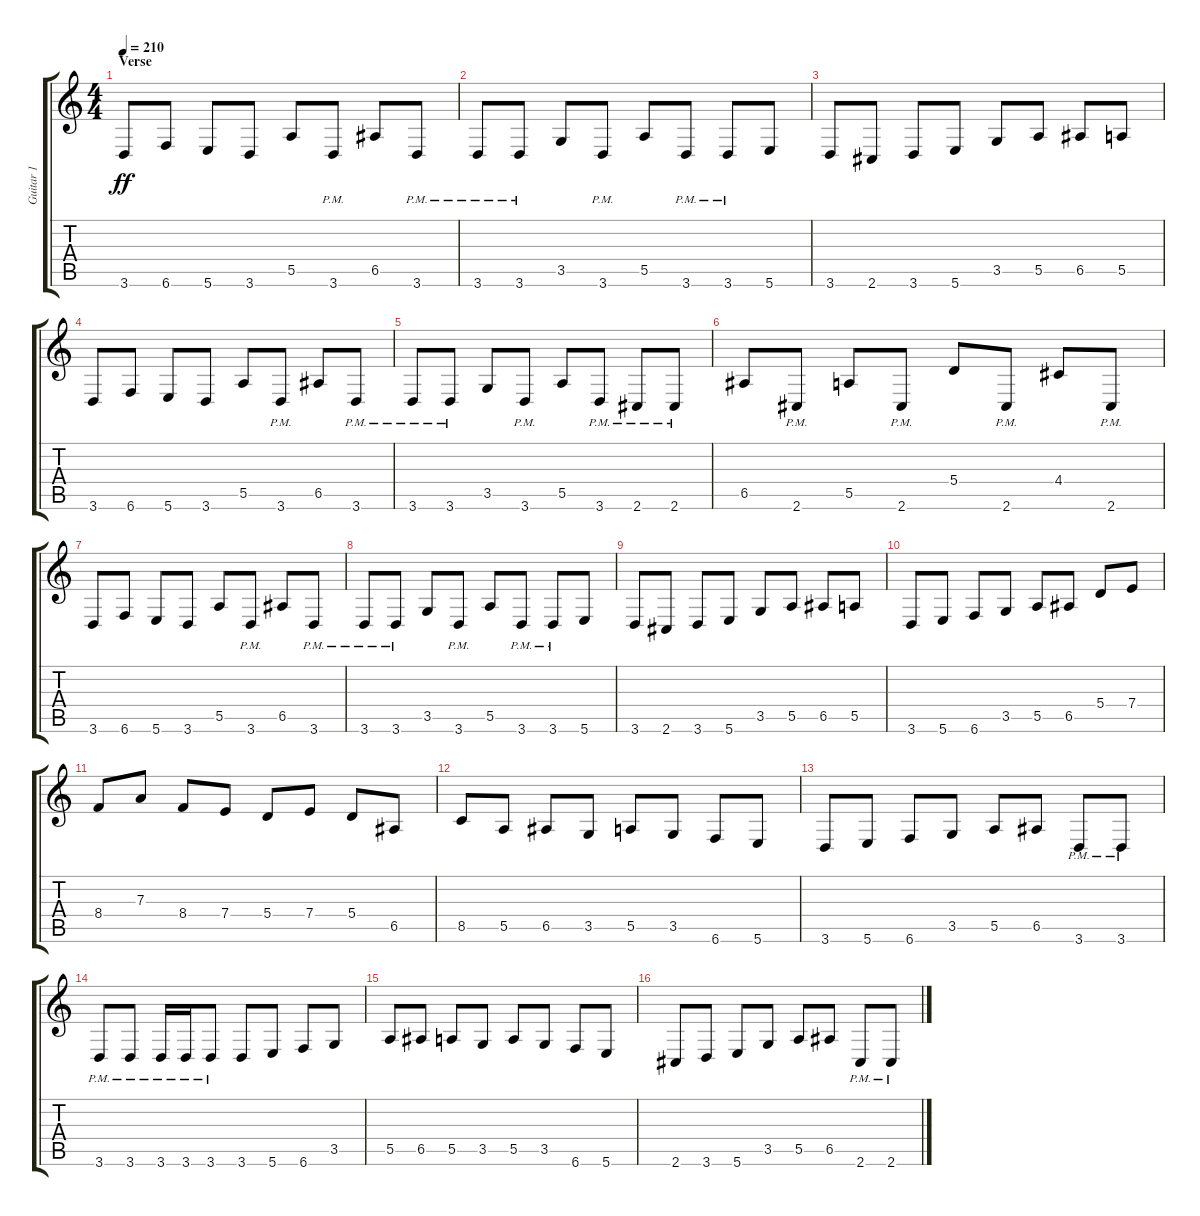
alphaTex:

\track ("Guitar 1" "Guitar 1") {instrument distortionguitar}
\staff {score tabs}
\tuning (B3 Gb3 D3 A2 E2 B1) {hide}
\ts (4 4)
\section ("" "Verse")
\tempo 210
\clef g2
\ks c
3.6.8{dy ff} 6.6.8 5.6.8 3.6.8 5.5.8 3.6{pm}.8 6.5.8 3.6{pm}.8 |
3.6{pm}.8 3.6{pm}.8 3.5.8 3.6{pm}.8 5.5.8 3.6{pm}.8 3.6{pm}.8 5.6.8 |
3.6.8 2.6.8 3.6.8 5.6.8 3.5.8 5.5.8 6.5.8 5.5.8 |
3.6.8 6.6.8 5.6.8 3.6.8 5.5.8 3.6{pm}.8 6.5.8 3.6{pm}.8 |
3.6{pm}.8 3.6{pm}.8 3.5.8 3.6{pm}.8 5.5.8 3.6{pm}.8 2.6{pm}.8 2.6{pm}.8 |
6.5.8 2.6{pm}.8 5.5.8 2.6{pm}.8 5.4.8 2.6{pm}.8 4.4.8 2.6{pm}.8 |
3.6.8 6.6.8 5.6.8 3.6.8 5.5.8 3.6{pm}.8 6.5.8 3.6{pm}.8 |
3.6{pm}.8 3.6{pm}.8 3.5.8 3.6{pm}.8 5.5.8 3.6{pm}.8 3.6{pm}.8 5.6.8 |
3.6.8 2.6.8 3.6.8 5.6.8 3.5.8 5.5.8 6.5.8 5.5.8 |
3.6.8 5.6.8 6.6.8 3.5.8 5.5.8 6.5.8 5.4.8 7.4.8 |
8.4.8 7.3.8 8.4.8 7.4.8 5.4.8 7.4.8 5.4.8 6.5.8 |
8.5.8 5.5.8 6.5.8 3.5.8 5.5.8 3.5.8 6.6.8 5.6.8 |
3.6.8 5.6.8 6.6.8 3.5.8 5.5.8 6.5.8 3.6{pm}.8 3.6{pm}.8 |
3.6{pm}.8 3.6{pm}.8 3.6{pm}.16 3.6{pm}.16 3.6{pm}.8 3.6.8 5.6.8 6.6.8 3.5.8 |
5.5.8 6.5.8 5.5.8 3.5.8 5.5.8 3.5.8 6.6.8 5.6.8 |
2.6.8 3.6.8 5.6.8 3.5.8 5.5.8 6.5.8 2.6{pm}.8 2.6{pm}.8
